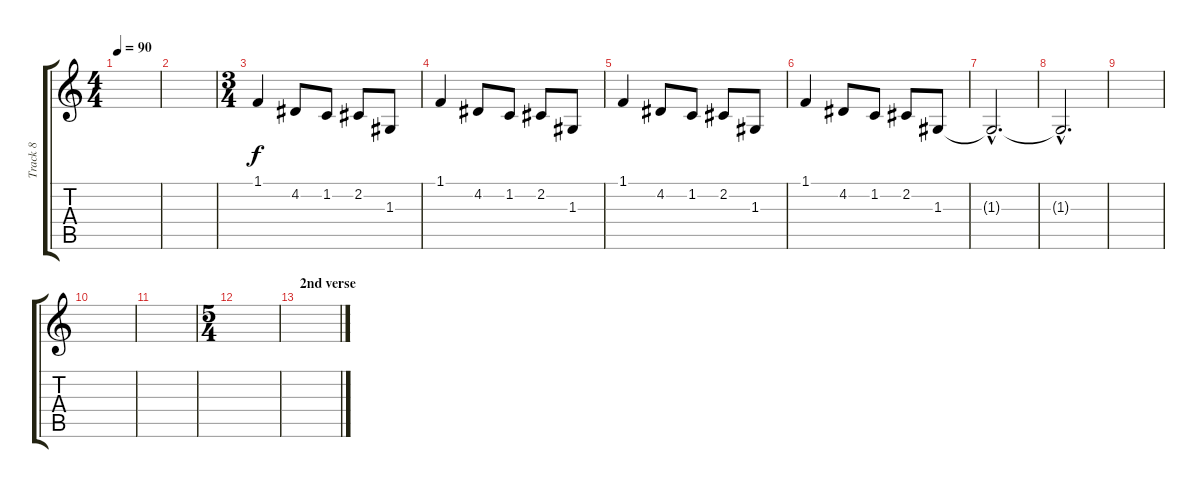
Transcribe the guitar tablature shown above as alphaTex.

\track ("Track 8" "Track 8") {instrument trumpet}
\staff {score tabs}
\tuning (E4 B3 G3 D3 A2 E2) {hide}
\ts (4 4)
\tempo 90
\clef g2
\ks c
|
|
\ts (3 4)
1.1.4 4.2.8 1.2.8 2.2.8 1.3.8 |
1.1.4 4.2.8 1.2.8 2.2.8 1.3.8 |
1.1.4 4.2.8 1.2.8 2.2.8 1.3.8 |
1.1.4 4.2.8 1.2.8 2.2.8 1.3.8 |
1.3{hac t}.2{d} |
1.3{hac t}.2{d} |
|
|
|
\ts (5 4)
|
\section ("" "2nd verse")
